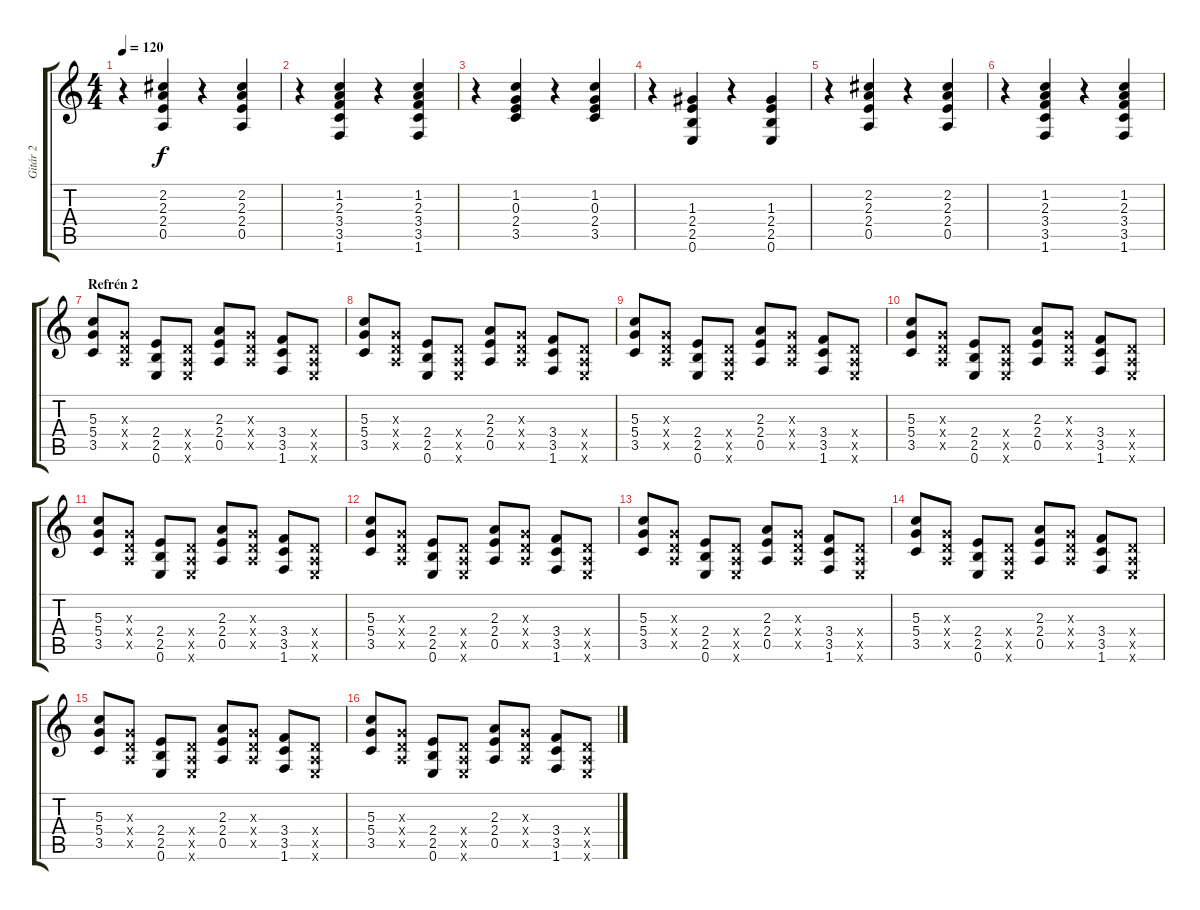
\track ("Gitár 2" "Gitár 2") {instrument electricguitarclean}
\staff {score tabs}
\tuning (E4 B3 G3 D3 A2 E2) {hide}
\ts (4 4)
\tempo 120
\clef g2
\ks c
r.4{dy f} (2.2 2.3 2.4 0.5).4 r.4 (2.2 2.3 2.4 0.5).4 |
r.4 (1.2 2.3 3.4 3.5 1.6).4 r.4 (1.2 2.3 3.4 3.5 1.6).4 |
r.4 (1.2 0.3 2.4 3.5).4 r.4 (1.2 0.3 2.4 3.5).4 |
r.4 (1.3 2.4 2.5 0.6).4 r.4 (1.3 2.4 2.5 0.6).4 |
r.4 (2.2 2.3 2.4 0.5).4 r.4 (2.2 2.3 2.4 0.5).4 |
r.4 (1.2 2.3 3.4 3.5 1.6).4 r.4 (1.2 2.3 3.4 3.5 1.6).4 |
\section ("" "Refrén 2")
(5.3 5.4 3.5).8{instrument distortionguitar} (0.3{x} 0.4{x} 0.5{x}).8 (2.4 2.5 0.6).8 (0.4{x} 0.5{x} 0.6{x}).8 (2.3 2.4 0.5).8 (0.3{x} 0.4{x} 0.5{x}).8 (3.4 3.5 1.6).8 (0.4{x} 0.5{x} 0.6{x}).8 |
(5.3 5.4 3.5).8 (0.3{x} 0.4{x} 0.5{x}).8 (2.4 2.5 0.6).8 (0.4{x} 0.5{x} 0.6{x}).8 (2.3 2.4 0.5).8 (0.3{x} 0.4{x} 0.5{x}).8 (3.4 3.5 1.6).8 (0.4{x} 0.5{x} 0.6{x}).8 |
(5.3 5.4 3.5).8 (0.3{x} 0.4{x} 0.5{x}).8 (2.4 2.5 0.6).8 (0.4{x} 0.5{x} 0.6{x}).8 (2.3 2.4 0.5).8 (0.3{x} 0.4{x} 0.5{x}).8 (3.4 3.5 1.6).8 (0.4{x} 0.5{x} 0.6{x}).8 |
(5.3 5.4 3.5).8 (0.3{x} 0.4{x} 0.5{x}).8 (2.4 2.5 0.6).8 (0.4{x} 0.5{x} 0.6{x}).8 (2.3 2.4 0.5).8 (0.3{x} 0.4{x} 0.5{x}).8 (3.4 3.5 1.6).8 (0.4{x} 0.5{x} 0.6{x}).8 |
(5.3 5.4 3.5).8 (0.3{x} 0.4{x} 0.5{x}).8 (2.4 2.5 0.6).8 (0.4{x} 0.5{x} 0.6{x}).8 (2.3 2.4 0.5).8 (0.3{x} 0.4{x} 0.5{x}).8 (3.4 3.5 1.6).8 (0.4{x} 0.5{x} 0.6{x}).8 |
(5.3 5.4 3.5).8 (0.3{x} 0.4{x} 0.5{x}).8 (2.4 2.5 0.6).8 (0.4{x} 0.5{x} 0.6{x}).8 (2.3 2.4 0.5).8 (0.3{x} 0.4{x} 0.5{x}).8 (3.4 3.5 1.6).8 (0.4{x} 0.5{x} 0.6{x}).8 |
(5.3 5.4 3.5).8 (0.3{x} 0.4{x} 0.5{x}).8 (2.4 2.5 0.6).8 (0.4{x} 0.5{x} 0.6{x}).8 (2.3 2.4 0.5).8 (0.3{x} 0.4{x} 0.5{x}).8 (3.4 3.5 1.6).8 (0.4{x} 0.5{x} 0.6{x}).8 |
(5.3 5.4 3.5).8 (0.3{x} 0.4{x} 0.5{x}).8 (2.4 2.5 0.6).8 (0.4{x} 0.5{x} 0.6{x}).8 (2.3 2.4 0.5).8 (0.3{x} 0.4{x} 0.5{x}).8 (3.4 3.5 1.6).8 (0.4{x} 0.5{x} 0.6{x}).8 |
(5.3 5.4 3.5).8 (0.3{x} 0.4{x} 0.5{x}).8 (2.4 2.5 0.6).8 (0.4{x} 0.5{x} 0.6{x}).8 (2.3 2.4 0.5).8 (0.3{x} 0.4{x} 0.5{x}).8 (3.4 3.5 1.6).8 (0.4{x} 0.5{x} 0.6{x}).8 |
(5.3 5.4 3.5).8 (0.3{x} 0.4{x} 0.5{x}).8 (2.4 2.5 0.6).8 (0.4{x} 0.5{x} 0.6{x}).8 (2.3 2.4 0.5).8 (0.3{x} 0.4{x} 0.5{x}).8 (3.4 3.5 1.6).8 (0.4{x} 0.5{x} 0.6{x}).8
